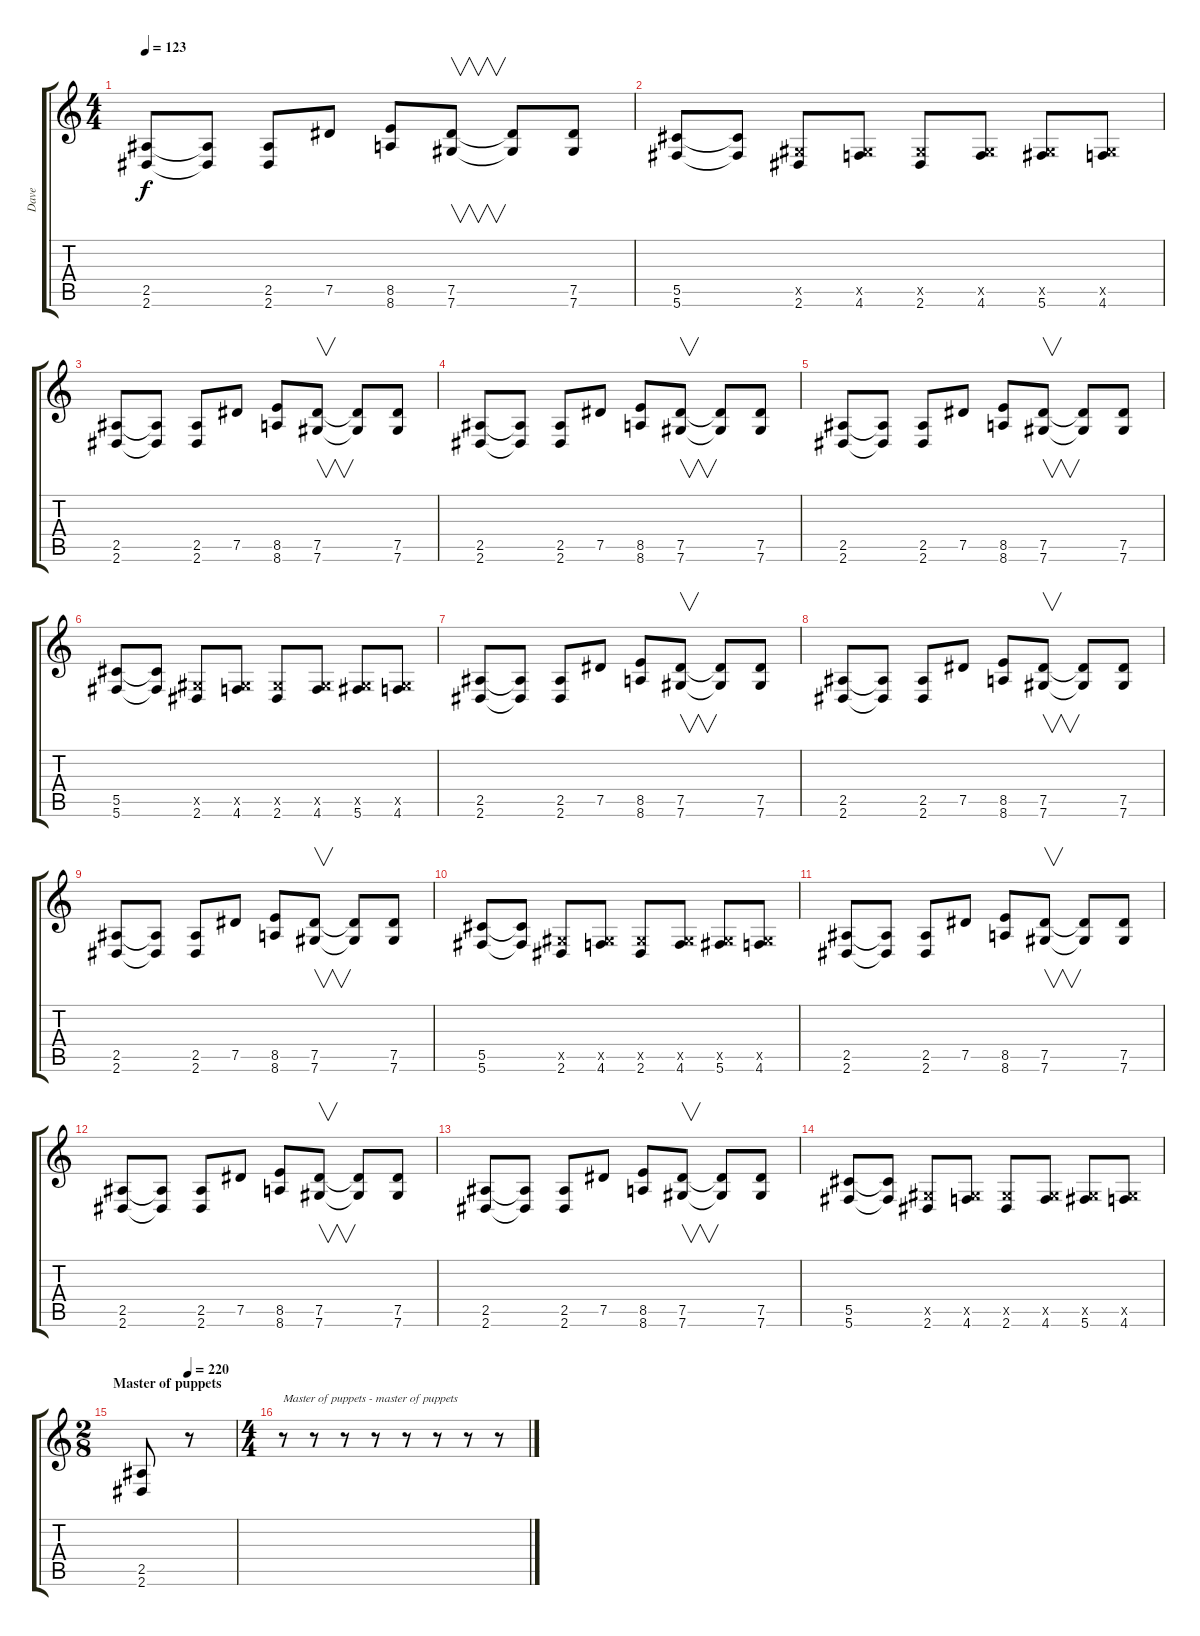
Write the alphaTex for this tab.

\track ("Dave" "Dave") {instrument distortionguitar}
\staff {score tabs}
\tuning (Eb4 Bb3 Gb3 Db3 Ab2 Db2) {hide}
\ts (4 4)
\tempo 123
\clef g2
\ks c
(2.5 2.6).8{dy f} (2.5{t} 2.6{t}).8 (2.5 2.6).8 7.5.8 (8.5 8.6).8 (7.5 7.6).8{v} (7.5{t} 7.6{t}).8 (7.5 7.6).8 |
(5.5 5.6).8 (5.5{t} 5.6{t}).8 (0.5{x} 2.6).8 (0.5{x} 4.6).8 (0.5{x} 2.6).8 (0.5{x} 4.6).8 (0.5{x} 5.6).8 (0.5{x} 4.6).8 |
(2.5 2.6).8 (2.5{t} 2.6{t}).8 (2.5 2.6).8 7.5.8 (8.5 8.6).8 (7.5 7.6).8{v} (7.5{t} 7.6{t}).8 (7.5 7.6).8 |
(2.5 2.6).8 (2.5{t} 2.6{t}).8 (2.5 2.6).8 7.5.8 (8.5 8.6).8 (7.5 7.6).8{v} (7.5{t} 7.6{t}).8 (7.5 7.6).8 |
(2.5 2.6).8 (2.5{t} 2.6{t}).8 (2.5 2.6).8 7.5.8 (8.5 8.6).8 (7.5 7.6).8{v} (7.5{t} 7.6{t}).8 (7.5 7.6).8 |
(5.5 5.6).8 (5.5{t} 5.6{t}).8 (0.5{x} 2.6).8 (0.5{x} 4.6).8 (0.5{x} 2.6).8 (0.5{x} 4.6).8 (0.5{x} 5.6).8 (0.5{x} 4.6).8 |
(2.5 2.6).8 (2.5{t} 2.6{t}).8 (2.5 2.6).8 7.5.8 (8.5 8.6).8 (7.5 7.6).8{v} (7.5{t} 7.6{t}).8 (7.5 7.6).8 |
(2.5 2.6).8 (2.5{t} 2.6{t}).8 (2.5 2.6).8 7.5.8 (8.5 8.6).8 (7.5 7.6).8{v} (7.5{t} 7.6{t}).8 (7.5 7.6).8 |
(2.5 2.6).8 (2.5{t} 2.6{t}).8 (2.5 2.6).8 7.5.8 (8.5 8.6).8 (7.5 7.6).8{v} (7.5{t} 7.6{t}).8 (7.5 7.6).8 |
(5.5 5.6).8 (5.5{t} 5.6{t}).8 (0.5{x} 2.6).8 (0.5{x} 4.6).8 (0.5{x} 2.6).8 (0.5{x} 4.6).8 (0.5{x} 5.6).8 (0.5{x} 4.6).8 |
(2.5 2.6).8 (2.5{t} 2.6{t}).8 (2.5 2.6).8 7.5.8 (8.5 8.6).8 (7.5 7.6).8{v} (7.5{t} 7.6{t}).8 (7.5 7.6).8 |
(2.5 2.6).8 (2.5{t} 2.6{t}).8 (2.5 2.6).8 7.5.8 (8.5 8.6).8 (7.5 7.6).8{v} (7.5{t} 7.6{t}).8 (7.5 7.6).8 |
(2.5 2.6).8 (2.5{t} 2.6{t}).8 (2.5 2.6).8 7.5.8 (8.5 8.6).8 (7.5 7.6).8{v} (7.5{t} 7.6{t}).8 (7.5 7.6).8 |
(5.5 5.6).8 (5.5{t} 5.6{t}).8 (0.5{x} 2.6).8 (0.5{x} 4.6).8 (0.5{x} 2.6).8 (0.5{x} 4.6).8 (0.5{x} 5.6).8 (0.5{x} 4.6).8 |
\ts (2 8)
\section ("" "Master of puppets")
\tempo (220 0.5)
(2.5 2.6).8 r.8 |
\ts (4 4)
r.8{txt "Master of puppets - master of puppets"} r.8 r.8 r.8 r.8 r.8 r.8 r.8
